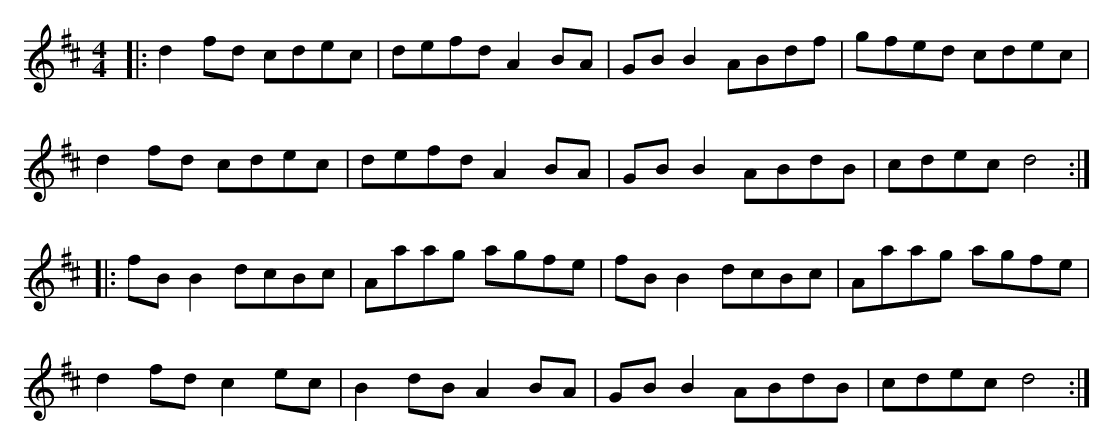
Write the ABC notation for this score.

X:1
M:4/4
K:D
|:d2 fd cdec|defd A2 BA|GB B2 ABdf|gfed cdec|
d2 fd cdec|defd A2 BA|GB B2 ABdB|cdec d4:|
|:fB B2 dcBc|Aaag agfe|fB B2 dcBc|Aaag agfe|
d2 fd c2 ec|B2 dB A2 BA|GB B2 ABdB|cdec d4:|
